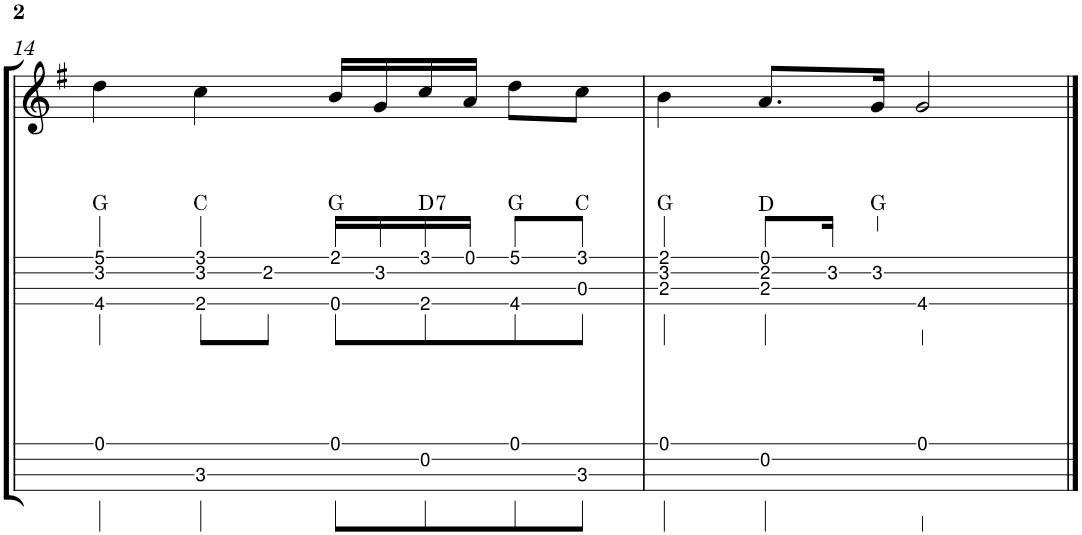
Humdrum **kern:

**kern	**kern	**harte	**kern
*part3	*part2	*part2	*part1
*staff3	*staff2	*	*staff1
*I"P3	*I"P2	*	*I"P1
!!LO:PB:g=z
*	*	*	*clefG2
*k[f#]	*k[f#]	*	*k[f#]
*G:	*G:	*	*G:
*M4/4	*M4/4	*	*M4/4
=14	=14	=14	=14
*	*^	*	*
4GG\	4dd/	4B\ 4g\	G:maj	4dd\
4CC\	4cc/	8A\ 8g\L	C:maj	4cc\
.	.	8f#\J	.	.
8GG\L	16b/LL	8G\L	G:maj	16b/LL
.	16g/	.	.	16g/
!	!	!	!LO:H:kt=7	!
8DD\	16cc/	8A\	D:7	16cc/
.	16a/JJ	.	.	16a/JJ
8GG\	8dd/L	8B\	G:maj	8dd\L
8CC\J	8cc/J	8c\J	C:maj	8cc\J
=15	=15	=15	=15	=15
4GG\	4g/ 4b/	4d\	G:maj	4b\
4DD\	8f#/ 8a/L	4d\	D:maj	8.a/L
.	16g/Jk	.	.	.
.	2g/	.	G:maj	16g/Jk
2GG\	.	2B\	.	2g/
.	16ryy	.	.	.
*	*v	*v	*	*
==	==	==	==
*-	*-	*-	*-
